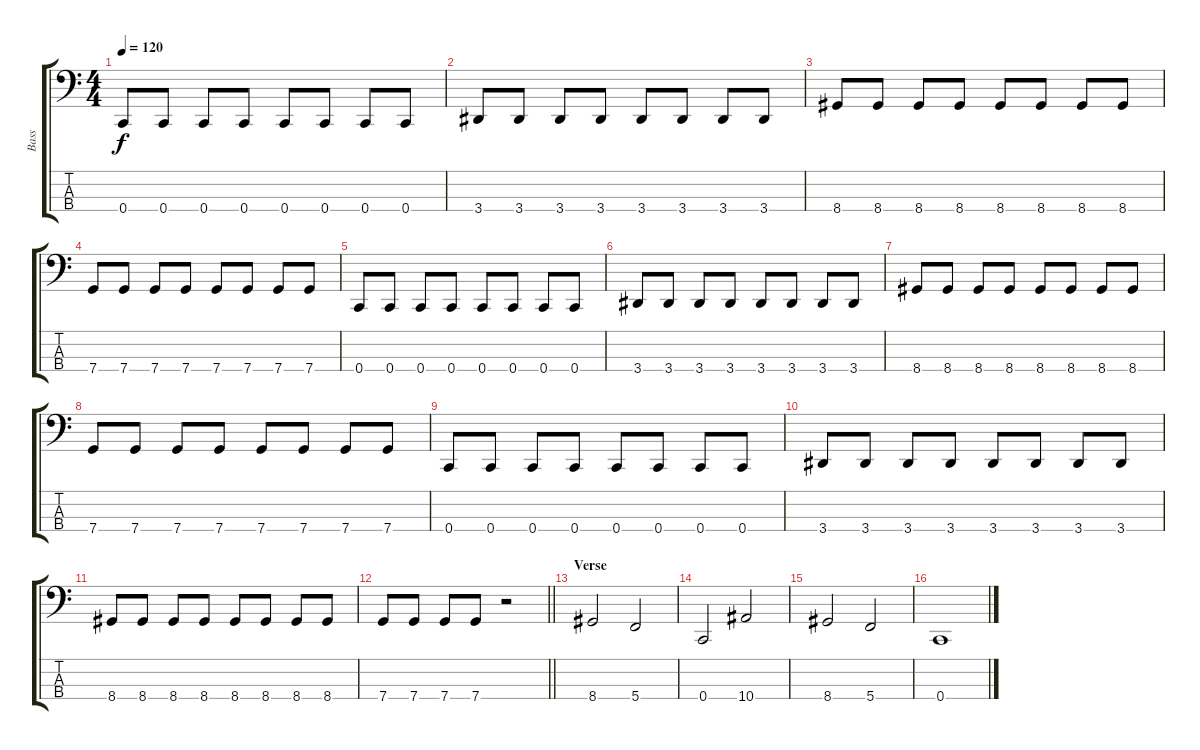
\track ("Bass" "Bass") {instrument electricbassfinger}
\staff {score tabs}
\tuning (F2 C2 G1 C1) {hide}
\ts (4 4)
\tempo 120
\clef f4
\ks c
0.4.8{dy f} 0.4.8 0.4.8 0.4.8 0.4.8 0.4.8 0.4.8 0.4.8 |
3.4.8 3.4.8 3.4.8 3.4.8 3.4.8 3.4.8 3.4.8 3.4.8 |
8.4.8 8.4.8 8.4.8 8.4.8 8.4.8 8.4.8 8.4.8 8.4.8 |
7.4.8 7.4.8 7.4.8 7.4.8 7.4.8 7.4.8 7.4.8 7.4.8 |
0.4.8 0.4.8 0.4.8 0.4.8 0.4.8 0.4.8 0.4.8 0.4.8 |
3.4.8 3.4.8 3.4.8 3.4.8 3.4.8 3.4.8 3.4.8 3.4.8 |
8.4.8 8.4.8 8.4.8 8.4.8 8.4.8 8.4.8 8.4.8 8.4.8 |
7.4.8 7.4.8 7.4.8 7.4.8 7.4.8 7.4.8 7.4.8 7.4.8 |
0.4.8 0.4.8 0.4.8 0.4.8 0.4.8 0.4.8 0.4.8 0.4.8 |
3.4.8 3.4.8 3.4.8 3.4.8 3.4.8 3.4.8 3.4.8 3.4.8 |
8.4.8 8.4.8 8.4.8 8.4.8 8.4.8 8.4.8 8.4.8 8.4.8 |
\barLineRight lightlight
7.4.8 7.4.8 7.4.8 7.4.8 r.2 |
\section ("" "Verse")
8.4.2 5.4.2 |
0.4.2 10.4.2 |
8.4.2 5.4.2 |
0.4.1
